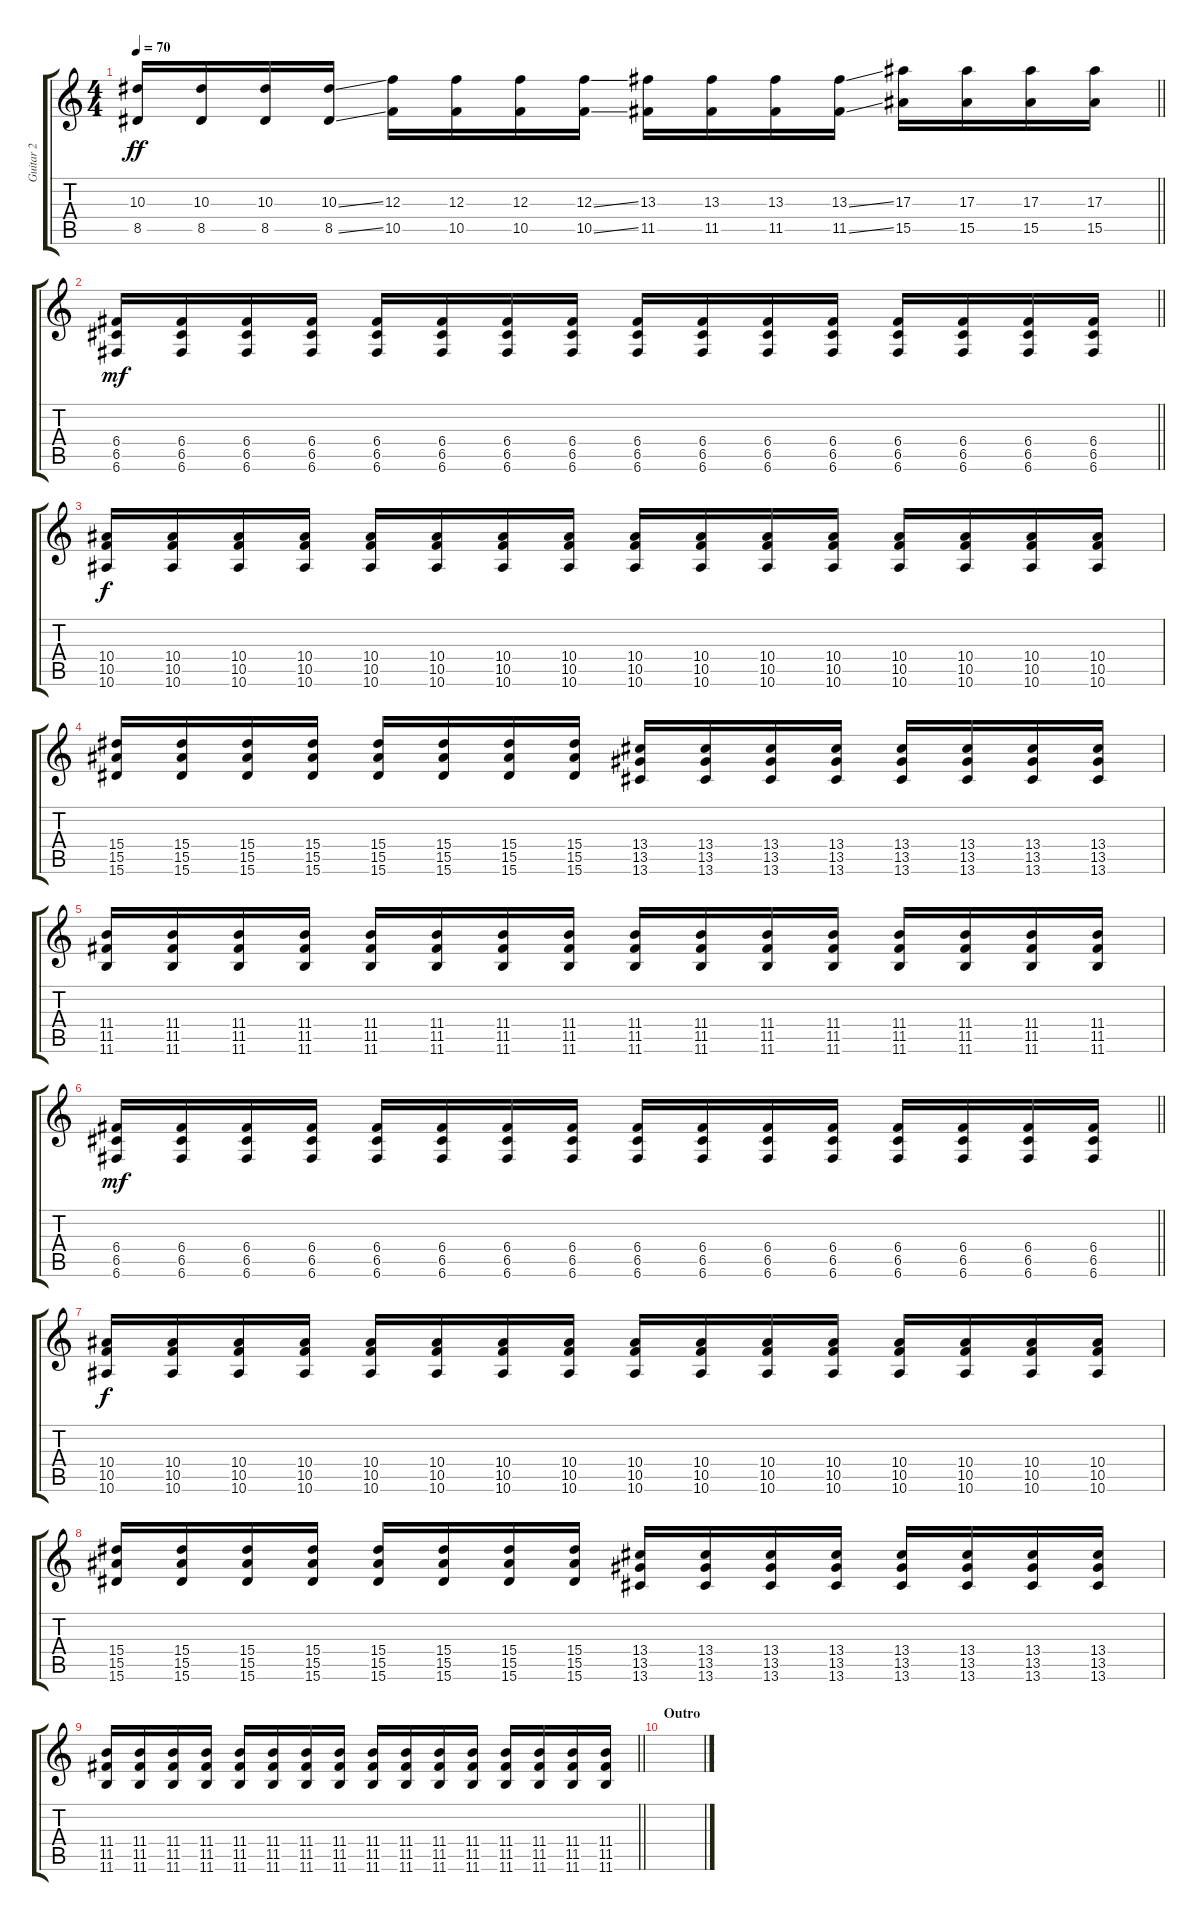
\track ("Guitar 2" "Guitar 2") {instrument overdrivenguitar}
\staff {score tabs}
\tuning (D4 A3 F3 C3 G2 C2) {hide}
\ts (4 4)
\tempo 70
\clef g2
\barLineRight lightlight
\ks c
(10.3 8.5).16{dy ff} (10.3 8.5).16 (10.3 8.5).16 (10.3{ss} 8.5{ss}).16 (12.3 10.5).16 (12.3 10.5).16 (12.3 10.5).16 (12.3{ss} 10.5{ss}).16 (13.3 11.5).16 (13.3 11.5).16 (13.3 11.5).16 (13.3{ss} 11.5{ss}).16 (17.3 15.5).16 (17.3 15.5).16 (17.3 15.5).16 (17.3 15.5).16 |
\section ("" "")
\barLineRight lightlight
(6.4 6.5 6.6).16{dy mf} (6.4 6.5 6.6).16 (6.4 6.5 6.6).16 (6.4 6.5 6.6).16 (6.4 6.5 6.6).16 (6.4 6.5 6.6).16 (6.4 6.5 6.6).16 (6.4 6.5 6.6).16 (6.4 6.5 6.6).16 (6.4 6.5 6.6).16 (6.4 6.5 6.6).16 (6.4 6.5 6.6).16 (6.4 6.5 6.6).16 (6.4 6.5 6.6).16 (6.4 6.5 6.6).16 (6.4 6.5 6.6).16 |
(10.4 10.5 10.6).16{dy f} (10.4 10.5 10.6).16 (10.4 10.5 10.6).16 (10.4 10.5 10.6).16 (10.4 10.5 10.6).16 (10.4 10.5 10.6).16 (10.4 10.5 10.6).16 (10.4 10.5 10.6).16 (10.4 10.5 10.6).16 (10.4 10.5 10.6).16 (10.4 10.5 10.6).16 (10.4 10.5 10.6).16 (10.4 10.5 10.6).16 (10.4 10.5 10.6).16 (10.4 10.5 10.6).16 (10.4 10.5 10.6).16 |
(15.4 15.5 15.6).16 (15.4 15.5 15.6).16 (15.4 15.5 15.6).16 (15.4 15.5 15.6).16 (15.4 15.5 15.6).16 (15.4 15.5 15.6).16 (15.4 15.5 15.6).16 (15.4 15.5 15.6).16 (13.4 13.5 13.6).16 (13.4 13.5 13.6).16 (13.4 13.5 13.6).16 (13.4 13.5 13.6).16 (13.4 13.5 13.6).16 (13.4 13.5 13.6).16 (13.4 13.5 13.6).16 (13.4 13.5 13.6).16 |
(11.4 11.5 11.6).16 (11.4 11.5 11.6).16 (11.4 11.5 11.6).16 (11.4 11.5 11.6).16 (11.4 11.5 11.6).16 (11.4 11.5 11.6).16 (11.4 11.5 11.6).16 (11.4 11.5 11.6).16 (11.4 11.5 11.6).16 (11.4 11.5 11.6).16 (11.4 11.5 11.6).16 (11.4 11.5 11.6).16 (11.4 11.5 11.6).16 (11.4 11.5 11.6).16 (11.4 11.5 11.6).16 (11.4 11.5 11.6).16 |
\barLineRight lightlight
(6.4 6.5 6.6).16{dy mf} (6.4 6.5 6.6).16 (6.4 6.5 6.6).16 (6.4 6.5 6.6).16 (6.4 6.5 6.6).16 (6.4 6.5 6.6).16 (6.4 6.5 6.6).16 (6.4 6.5 6.6).16 (6.4 6.5 6.6).16 (6.4 6.5 6.6).16 (6.4 6.5 6.6).16 (6.4 6.5 6.6).16 (6.4 6.5 6.6).16 (6.4 6.5 6.6).16 (6.4 6.5 6.6).16 (6.4 6.5 6.6).16 |
(10.4 10.5 10.6).16{dy f} (10.4 10.5 10.6).16 (10.4 10.5 10.6).16 (10.4 10.5 10.6).16 (10.4 10.5 10.6).16 (10.4 10.5 10.6).16 (10.4 10.5 10.6).16 (10.4 10.5 10.6).16 (10.4 10.5 10.6).16 (10.4 10.5 10.6).16 (10.4 10.5 10.6).16 (10.4 10.5 10.6).16 (10.4 10.5 10.6).16 (10.4 10.5 10.6).16 (10.4 10.5 10.6).16 (10.4 10.5 10.6).16 |
(15.4 15.5 15.6).16 (15.4 15.5 15.6).16 (15.4 15.5 15.6).16 (15.4 15.5 15.6).16 (15.4 15.5 15.6).16 (15.4 15.5 15.6).16 (15.4 15.5 15.6).16 (15.4 15.5 15.6).16 (13.4 13.5 13.6).16 (13.4 13.5 13.6).16 (13.4 13.5 13.6).16 (13.4 13.5 13.6).16 (13.4 13.5 13.6).16 (13.4 13.5 13.6).16 (13.4 13.5 13.6).16 (13.4 13.5 13.6).16 |
\barLineRight lightlight
(11.4 11.5 11.6).16 (11.4 11.5 11.6).16 (11.4 11.5 11.6).16 (11.4 11.5 11.6).16 (11.4 11.5 11.6).16 (11.4 11.5 11.6).16 (11.4 11.5 11.6).16 (11.4 11.5 11.6).16 (11.4 11.5 11.6).16 (11.4 11.5 11.6).16 (11.4 11.5 11.6).16 (11.4 11.5 11.6).16 (11.4 11.5 11.6).16 (11.4 11.5 11.6).16 (11.4 11.5 11.6).16 (11.4 11.5 11.6).16 |
\section ("" "Outro")
